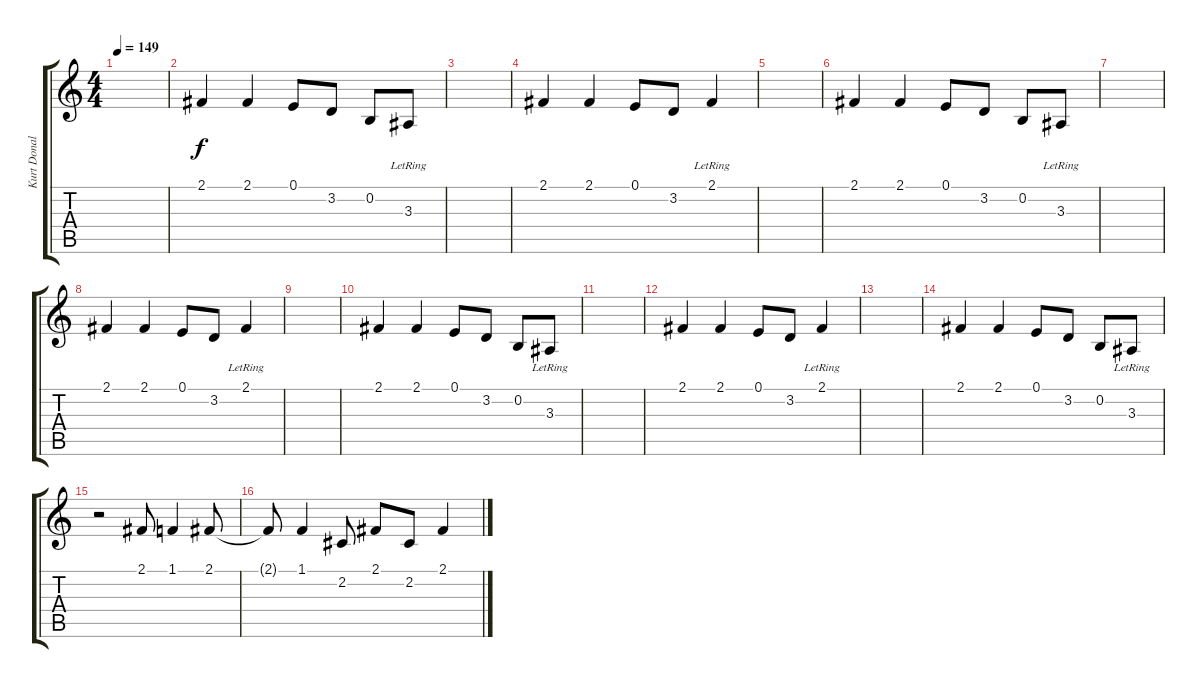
\track ("Kurt Donald Cobain (Voix)" "Kurt Donal") {instrument altosax}
\staff {score tabs}
\tuning (E4 B3 G3 D3 A2 E2) {hide}
\ts (4 4)
\tempo 149
\clef g2
\ks c
|
2.1.4 2.1.4 0.1.8 3.2.8 0.2.8 3.3{lr}.8 |
|
2.1.4 2.1.4 0.1.8 3.2.8 2.1{lr}.4 |
|
2.1.4 2.1.4 0.1.8 3.2.8 0.2.8 3.3{lr}.8 |
|
2.1.4 2.1.4 0.1.8 3.2.8 2.1{lr}.4 |
|
2.1.4 2.1.4 0.1.8 3.2.8 0.2.8 3.3{lr}.8 |
|
2.1.4 2.1.4 0.1.8 3.2.8 2.1{lr}.4 |
|
2.1.4 2.1.4 0.1.8 3.2.8 0.2.8 3.3{lr}.8 |
r.2 2.1.8 1.1.4 2.1.8 |
2.1{t}.8 1.1.4 2.2.8 2.1.8 2.2.8 2.1.4
